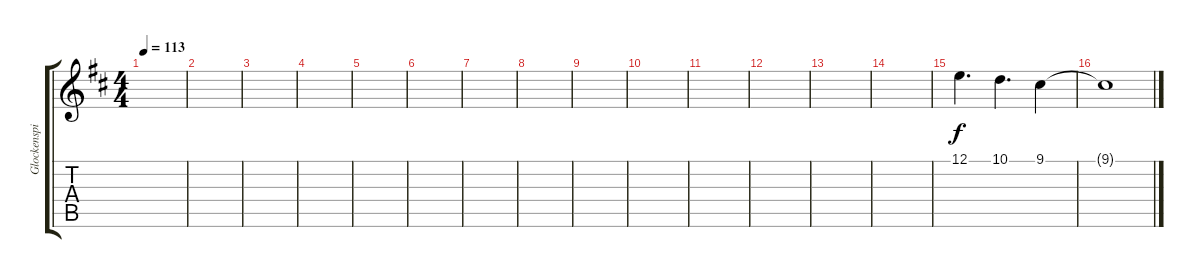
\track ("Glockenspiel" "Glockenspi") {instrument glockenspiel}
\staff {score tabs}
\tuning (E4 B3 G3 D3 A2 E2) {hide}
\ts (4 4)
\tempo 113
\clef g2
\ks d
|
|
|
|
|
|
|
|
|
|
|
|
|
|
12.1.4{d} 10.1.4{d} 9.1.4 |
9.1{t}.1
